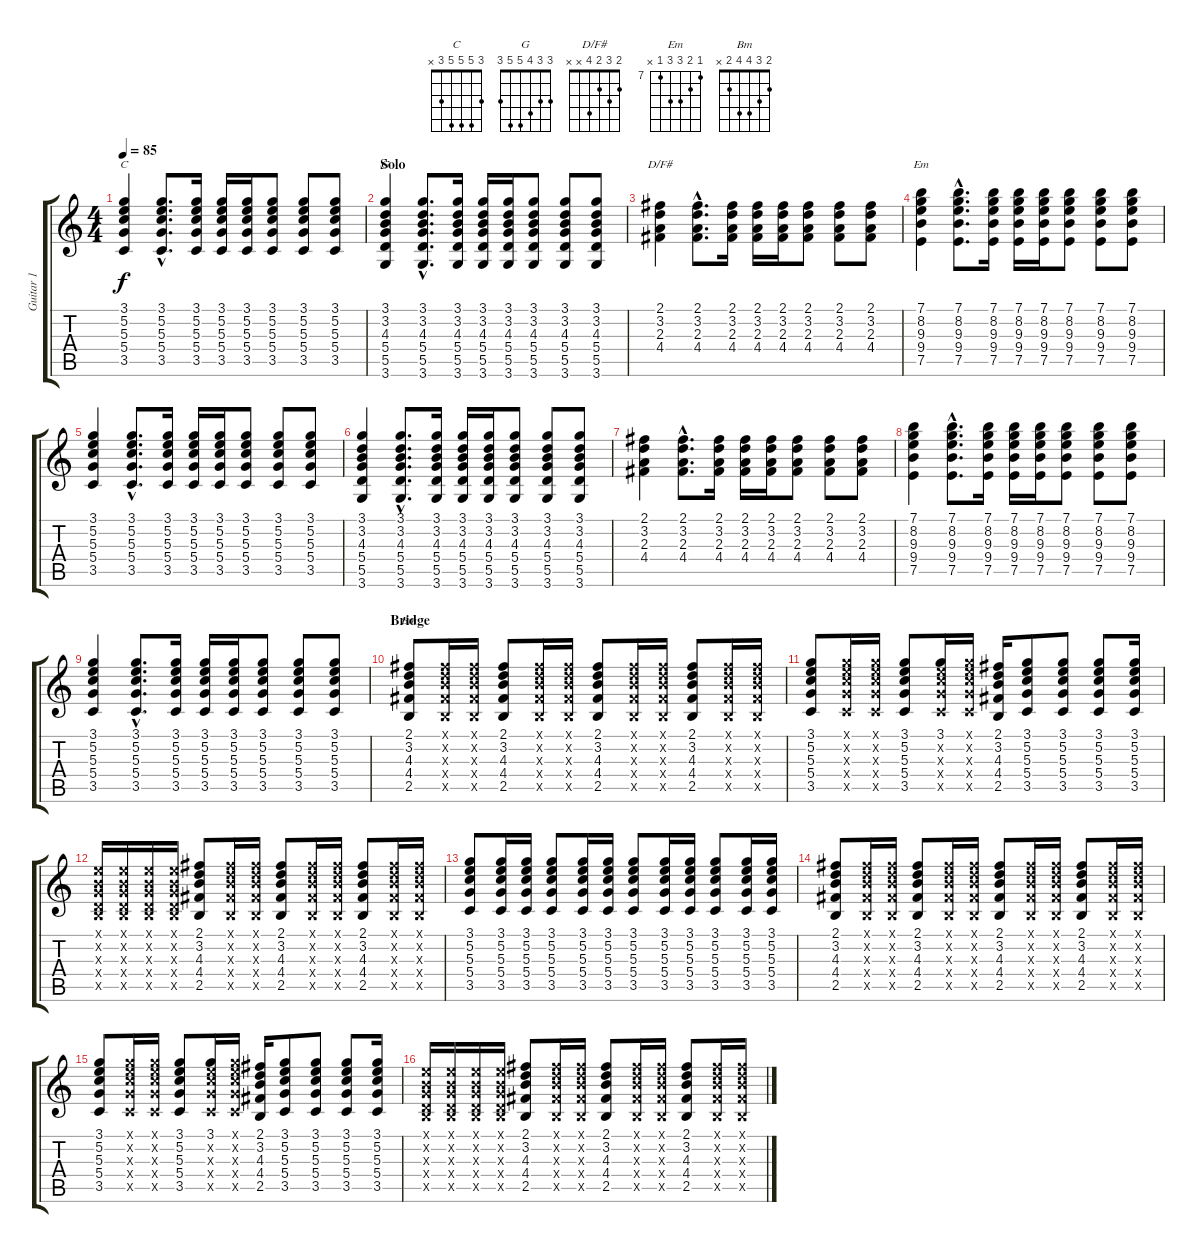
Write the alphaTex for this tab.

\track ("Guitar 1" "Guitar 1") {instrument electricguitarjazz}
\staff {score tabs}
\tuning (E4 B3 G3 D3 A2 E2) {hide}
\chord ("C" 3 5 5 5 3 x)
\chord ("G" 3 3 4 5 5 3)
\chord ("D/F#" 2 3 2 4 x x)
\chord ("Em" 7 8 9 9 7 x) {firstfret 7}
\chord ("Bm" 2 3 4 4 2 x)
\ts (4 4)
\tempo 85
\clef g2
\ks c
(3.1 5.2 5.3 5.4 3.5).4{ch "C" dy f} (3.1{hac} 5.2{hac} 5.3{hac} 5.4{hac} 3.5{hac}).8{d} (3.1 5.2 5.3 5.4 3.5).16 (3.1 5.2 5.3 5.4 3.5).16 (3.1 5.2 5.3 5.4 3.5).16 (3.1 5.2 5.3 5.4 3.5).8 (3.1 5.2 5.3 5.4 3.5).8 (3.1 5.2 5.3 5.4 3.5).8 |
\section ("" "Solo")
(3.1 3.2 4.3 5.4 5.5 3.6).4{ch "G"} (3.1{hac} 3.2{hac} 4.3{hac} 5.4{hac} 5.5{hac} 3.6{hac}).8{d} (3.1 3.2 4.3 5.4 5.5 3.6).16 (3.1 3.2 4.3 5.4 5.5 3.6).16 (3.1 3.2 4.3 5.4 5.5 3.6).16 (3.1 3.2 4.3 5.4 5.5 3.6).8 (3.1 3.2 4.3 5.4 5.5 3.6).8 (3.1 3.2 4.3 5.4 5.5 3.6).8 |
(2.1 3.2 2.3 4.4).4{ch "D/F#"} (2.1{hac} 3.2{hac} 2.3{hac} 4.4{hac}).8{d} (2.1 3.2 2.3 4.4).16 (2.1 3.2 2.3 4.4).16 (2.1 3.2 2.3 4.4).16 (2.1 3.2 2.3 4.4).8 (2.1 3.2 2.3 4.4).8 (2.1 3.2 2.3 4.4).8 |
(7.1 8.2 9.3 9.4 7.5).4{ch "Em"} (7.1{hac} 8.2{hac} 9.3{hac} 9.4{hac} 7.5{hac}).8{d} (7.1 8.2 9.3 9.4 7.5).16 (7.1 8.2 9.3 9.4 7.5).16 (7.1 8.2 9.3 9.4 7.5).16 (7.1 8.2 9.3 9.4 7.5).8 (7.1 8.2 9.3 9.4 7.5).8 (7.1 8.2 9.3 9.4 7.5).8 |
(3.1 5.2 5.3 5.4 3.5).4 (3.1{hac} 5.2{hac} 5.3{hac} 5.4{hac} 3.5{hac}).8{d} (3.1 5.2 5.3 5.4 3.5).16 (3.1 5.2 5.3 5.4 3.5).16 (3.1 5.2 5.3 5.4 3.5).16 (3.1 5.2 5.3 5.4 3.5).8 (3.1 5.2 5.3 5.4 3.5).8 (3.1 5.2 5.3 5.4 3.5).8 |
(3.1 3.2 4.3 5.4 5.5 3.6).4 (3.1{hac} 3.2{hac} 4.3{hac} 5.4{hac} 5.5{hac} 3.6{hac}).8{d} (3.1 3.2 4.3 5.4 5.5 3.6).16 (3.1 3.2 4.3 5.4 5.5 3.6).16 (3.1 3.2 4.3 5.4 5.5 3.6).16 (3.1 3.2 4.3 5.4 5.5 3.6).8 (3.1 3.2 4.3 5.4 5.5 3.6).8 (3.1 3.2 4.3 5.4 5.5 3.6).8 |
(2.1 3.2 2.3 4.4).4 (2.1{hac} 3.2{hac} 2.3{hac} 4.4{hac}).8{d} (2.1 3.2 2.3 4.4).16 (2.1 3.2 2.3 4.4).16 (2.1 3.2 2.3 4.4).16 (2.1 3.2 2.3 4.4).8 (2.1 3.2 2.3 4.4).8 (2.1 3.2 2.3 4.4).8 |
(7.1 8.2 9.3 9.4 7.5).4 (7.1{hac} 8.2{hac} 9.3{hac} 9.4{hac} 7.5{hac}).8{d} (7.1 8.2 9.3 9.4 7.5).16 (7.1 8.2 9.3 9.4 7.5).16 (7.1 8.2 9.3 9.4 7.5).16 (7.1 8.2 9.3 9.4 7.5).8 (7.1 8.2 9.3 9.4 7.5).8 (7.1 8.2 9.3 9.4 7.5).8 |
(3.1 5.2 5.3 5.4 3.5).4 (3.1{hac} 5.2{hac} 5.3{hac} 5.4{hac} 3.5{hac}).8{d} (3.1 5.2 5.3 5.4 3.5).16 (3.1 5.2 5.3 5.4 3.5).16 (3.1 5.2 5.3 5.4 3.5).16 (3.1 5.2 5.3 5.4 3.5).8 (3.1 5.2 5.3 5.4 3.5).8 (3.1 5.2 5.3 5.4 3.5).8 |
\section ("" "Bridge")
(2.1 3.2 4.3 4.4 2.5).8{ch "Bm"} (2.1{x} 3.2{x} 4.3{x} 4.4{x} 2.5{x}).16 (2.1{x} 3.2{x} 4.3{x} 4.4{x} 2.5{x}).16 (2.1 3.2 4.3 4.4 2.5).8 (2.1{x} 3.2{x} 4.3{x} 4.4{x} 2.5{x}).16 (2.1{x} 3.2{x} 4.3{x} 4.4{x} 2.5{x}).16 (2.1 3.2 4.3 4.4 2.5).8 (2.1{x} 3.2{x} 4.3{x} 4.4{x} 2.5{x}).16 (2.1{x} 3.2{x} 4.3{x} 4.4{x} 2.5{x}).16 (2.1 3.2 4.3 4.4 2.5).8 (2.1{x} 3.2{x} 4.3{x} 4.4{x} 2.5{x}).16 (2.1{x} 3.2{x} 4.3{x} 4.4{x} 2.5{x}).16 |
(3.1 5.2 5.3 5.4 3.5).8 (3.1{x} 5.2{x} 5.3{x} 5.4{x} 3.5{x}).16 (3.1{x} 5.2{x} 5.3{x} 5.4{x} 3.5{x}).16 (3.1 5.2 5.3 5.4 3.5).8 (3.1 5.2{x} 5.3{x} 5.4{x} 3.5{x}).16 (3.1{x} 5.2{x} 5.3{x} 5.4{x} 3.5{x}).16 (2.1 3.2 4.3 4.4 2.5).16 (3.1 5.2 5.3 5.4 3.5).8 (3.1 5.2 5.3 5.4 3.5).8 (3.1 5.2 5.3 5.4 3.5).8 (3.1 5.2 5.3 5.4 3.5).16 |
(0.1{x} 0.2{x} 0.3{x} 0.4{x} 2.5{x}).16 (0.1{x} 0.2{x} 0.3{x} 0.4{x} 2.5{x}).16 (0.1{x} 0.2{x} 0.3{x} 0.4{x} 2.5{x}).16 (0.1{x} 0.2{x} 0.3{x} 0.4{x} 2.5{x}).16 (2.1 3.2 4.3 4.4 2.5).8 (2.1{x} 3.2{x} 4.3{x} 4.4{x} 2.5{x}).16 (2.1{x} 3.2{x} 4.3{x} 4.4{x} 2.5{x}).16 (2.1 3.2 4.3 4.4 2.5).8 (2.1{x} 3.2{x} 4.3{x} 4.4{x} 2.5{x}).16 (2.1{x} 3.2{x} 4.3{x} 4.4{x} 2.5{x}).16 (2.1 3.2 4.3 4.4 2.5).8 (2.1{x} 3.2{x} 4.3{x} 4.4{x} 2.5{x}).16 (2.1{x} 3.2{x} 4.3{x} 4.4{x} 2.5{x}).16 |
(3.1 5.2 5.3 5.4 3.5).8 (3.1 5.2 5.3 5.4 3.5).16 (3.1 5.2 5.3 5.4 3.5).16 (3.1 5.2 5.3 5.4 3.5).8 (3.1 5.2 5.3 5.4 3.5).16 (3.1 5.2 5.3 5.4 3.5).16 (3.1 5.2 5.3 5.4 3.5).8 (3.1 5.2 5.3 5.4 3.5).16 (3.1 5.2 5.3 5.4 3.5).16 (3.1 5.2 5.3 5.4 3.5).8 (3.1 5.2 5.3 5.4 3.5).16 (3.1 5.2 5.3 5.4 3.5).16 |
(2.1 3.2 4.3 4.4 2.5).8 (2.1{x} 3.2{x} 4.3{x} 4.4{x} 2.5{x}).16 (2.1{x} 3.2{x} 4.3{x} 4.4{x} 2.5{x}).16 (2.1 3.2 4.3 4.4 2.5).8 (2.1{x} 3.2{x} 4.3{x} 4.4{x} 2.5{x}).16 (2.1{x} 3.2{x} 4.3{x} 4.4{x} 2.5{x}).16 (2.1 3.2 4.3 4.4 2.5).8 (2.1{x} 3.2{x} 4.3{x} 4.4{x} 2.5{x}).16 (2.1{x} 3.2{x} 4.3{x} 4.4{x} 2.5{x}).16 (2.1 3.2 4.3 4.4 2.5).8 (2.1{x} 3.2{x} 4.3{x} 4.4{x} 2.5{x}).16 (2.1{x} 3.2{x} 4.3{x} 4.4{x} 2.5{x}).16 |
(3.1 5.2 5.3 5.4 3.5).8 (3.1{x} 5.2{x} 5.3{x} 5.4{x} 3.5{x}).16 (3.1{x} 5.2{x} 5.3{x} 5.4{x} 3.5{x}).16 (3.1 5.2 5.3 5.4 3.5).8 (3.1 5.2{x} 5.3{x} 5.4{x} 3.5{x}).16 (3.1{x} 5.2{x} 5.3{x} 5.4{x} 3.5{x}).16 (2.1 3.2 4.3 4.4 2.5).16 (3.1 5.2 5.3 5.4 3.5).8 (3.1 5.2 5.3 5.4 3.5).8 (3.1 5.2 5.3 5.4 3.5).8 (3.1 5.2 5.3 5.4 3.5).16 |
(0.1{x} 0.2{x} 0.3{x} 0.4{x} 2.5{x}).16 (0.1{x} 0.2{x} 0.3{x} 0.4{x} 2.5{x}).16 (0.1{x} 0.2{x} 0.3{x} 0.4{x} 2.5{x}).16 (0.1{x} 0.2{x} 0.3{x} 0.4{x} 2.5{x}).16 (2.1 3.2 4.3 4.4 2.5).8 (2.1{x} 3.2{x} 4.3{x} 4.4{x} 2.5{x}).16 (2.1{x} 3.2{x} 4.3{x} 4.4{x} 2.5{x}).16 (2.1 3.2 4.3 4.4 2.5).8 (2.1{x} 3.2{x} 4.3{x} 4.4{x} 2.5{x}).16 (2.1{x} 3.2{x} 4.3{x} 4.4{x} 2.5{x}).16 (2.1 3.2 4.3 4.4 2.5).8 (2.1{x} 3.2{x} 4.3{x} 4.4{x} 2.5{x}).16 (2.1{x} 3.2{x} 4.3{x} 4.4{x} 2.5{x}).16
